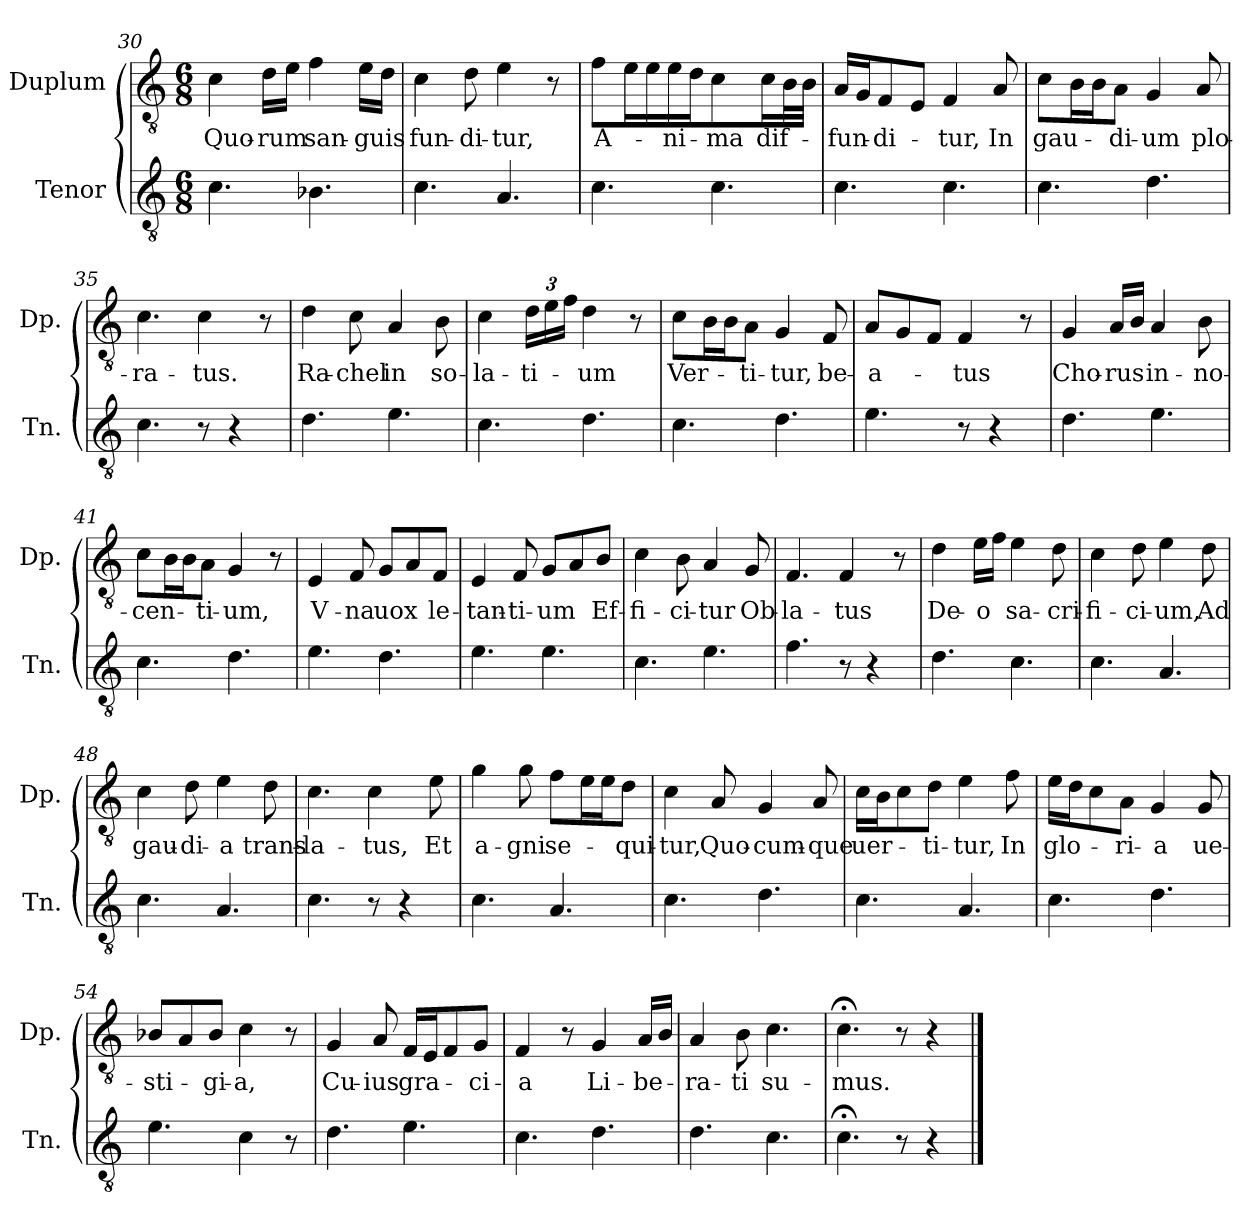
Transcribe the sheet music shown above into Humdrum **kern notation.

**kern	**kern	**text
*part2	*part1	*part1
*staff2	*staff1	*staff1
*I"Tenor	*I"Duplum	*
*I'Tn.	*I'Dp.	*
!!LO:LB:g=z
*clefGv2	*clefGv2	*
*k[]	*k[]	*
*M6/8	*M6/8	*
=30	=30	=30
!	!	!LO:LY:b
4.c\	4c\	Quo-
!	!	!LO:LY:b
.	16d\LL	-rum
.	16e\JJ	.
!	!	!LO:LY:b
4.B-X\	4f\	san-
!	!	!LO:LY:b
.	16e\LL	-guis
.	16d\JJ	.
=31	=31	=31
!	!	!LO:LY:b
4.c\	4c\	fun-
!	!	!LO:LY:b
.	8d\	-di-
!	!	!LO:LY:b
4.A/	4e\	-tur,
.	8r	.
=32	=32	=32
!	!	!LO:LY:b
4.c\	8f\L	A-
*	*tremolo	*
.	16e\	.
.	16e\	.
*	*Xtremolo	*
!	!	!LO:LY:b
.	16e\L	-ni-
.	16d\JJ	.
!	!	!LO:LY:b
4.c\	4c\	-ma
!	!	!LO:LY:b
.	16c\LL	dif-
*	*tremolo	*
.	32B\	.
.	32B\JJJ	.
*	*Xtremolo	*
=33	=33	=33
!	!	!LO:LY:b
4.c\	16A/LL	-fun-
.	16G/J	.
!	!	!LO:LY:b
.	8F/	-di-
.	8E/J	.
!	!	!LO:LY:b
4.c\	4F/	-tur,
!	!	!LO:LY:b
.	8A/	In
=34	=34	=34
!	!	!LO:LY:b
4.c\	8c\L	gau-
*	*tremolo	*
.	16B\	.
.	16B\	.
*	*Xtremolo	*
!	!	!LO:LY:b
.	8A\J	-di-
!	!	!LO:LY:b
4.d\	4G/	-um
!	!	!LO:LY:b
.	8A/	plo-
=35	=35	=35
!	!	!LO:LY:b
4.c\	4.c\	-ra-
!	!	!LO:LY:b
8r	4c\	-tus.
4r	.	.
.	8r	.
!!LO:LB:g=z
=36	=36	=36
!	!	!LO:LY:b
4.d\	4d\	Ra-
!	!	!LO:LY:b
.	8c\	-chel
!	!	!LO:LY:b
4.e\	4A/	in
!	!	!LO:LY:b
.	8B\	so-
=37	=37	=37
!	!	!LO:LY:b
4.c\	4c\	-la-
*	*Xbrackettup	*
!	!	!LO:LY:b
.	24d\LL	-ti-
.	24e\	.
.	24f\JJ	.
!	!	!LO:LY:b
4.d\	4d\	-um
.	8r	.
=38	=38	=38
!	!	!LO:LY:b
4.c\	8c\L	Ver-
*	*tremolo	*
.	16B\	.
.	16B\	.
*	*Xtremolo	*
!	!	!LO:LY:b
.	8A\J	-ti-
!	!	!LO:LY:b
4.d\	4G/	-tur,
!	!	!LO:LY:b
.	8F/	be-
=39	=39	=39
!	!	!LO:LY:b
4.e\	8A/L	-a-
.	8G/	.
.	8F/J	.
!	!	!LO:LY:b
8r	4F/	-tus
4r	.	.
.	8r	.
=40	=40	=40
!	!	!LO:LY:b
4.d\	4G/	Cho-
!	!	!LO:LY:b
.	16A/LL	-rus
.	16B/JJ	.
!	!	!LO:LY:b
4.e\	4A/	in-
!	!	!LO:LY:b
.	8B\	-no-
=41	=41	=41
!	!	!LO:LY:b
4.c\	8c\L	-cen-
*	*tremolo	*
.	16B\	.
.	16B\	.
*	*Xtremolo	*
!	!	!LO:LY:b
.	8A\J	-ti-
!	!	!LO:LY:b
4.d\	4G/	-um,
.	8r	.
=42	=42	=42
!	!	!LO:LY:b
4.e\	4E/	V-
!	!	!LO:LY:b
.	8F/	-na
!	!	!LO:LY:b
4.d\	8G/L	uox
.	8A/	.
!	!	!LO:LY:b
.	8F/J	le-
!!LO:LB:g=z
=43	=43	=43
!	!	!LO:LY:b
4.e\	4E/	-tan-
!	!	!LO:LY:b
.	8F/	-ti-
!	!	!LO:LY:b
4.e\	8G/L	-um
.	8A/	.
!	!	!LO:LY:b
.	8B/J	Ef-
=44	=44	=44
!	!	!LO:LY:b
4.c\	4c\	-fi-
!	!	!LO:LY:b
.	8B\	-ci-
!	!	!LO:LY:b
4.e\	4A/	-tur
!	!	!LO:LY:b
.	8G/	Ob-
=45	=45	=45
!	!	!LO:LY:b
4.f\	4.F/	-la-
!	!	!LO:LY:b
8r	4F/	-tus
4r	.	.
.	8r	.
=46	=46	=46
!	!	!LO:LY:b
4.d\	4d\	De-
!	!	!LO:LY:b
.	16e\LL	-o
.	16f\JJ	.
!	!	!LO:LY:b
4.c\	4e\	sa-
!	!	!LO:LY:b
.	8d\	-cri-
=47	=47	=47
!	!	!LO:LY:b
4.c\	4c\	-fi-
!	!	!LO:LY:b
.	8d\	-ci-
!	!	!LO:LY:b
4.A/	4e\	-um,
!	!	!LO:LY:b
.	8d\	Ad
=48	=48	=48
!	!	!LO:LY:b
4.c\	4c\	gau-
!	!	!LO:LY:b
.	8d\	-di-
!	!	!LO:LY:b
4.A/	4e\	-a
!	!	!LO:LY:b
.	8d\	trans-
=49	=49	=49
!	!	!LO:LY:b
4.c\	4.c\	-la-
!	!	!LO:LY:b
8r	4c\	-tus,
4r	.	.
!	!	!LO:LY:b
.	8e\	Et
!!LO:LB:g=z
=50	=50	=50
!	!	!LO:LY:b
4.c\	4g\	a-
!	!	!LO:LY:b
.	8g\	-gni
!	!	!LO:LY:b
4.A/	8f\L	se-
*	*tremolo	*
.	16e\	.
.	16e\	.
*	*Xtremolo	*
!	!	!LO:LY:b
.	8d\J	-qui-
=51	=51	=51
!	!	!LO:LY:b
4.c\	4c\	-tur,
!	!	!LO:LY:b
.	8A/	Quo-
!	!	!LO:LY:b
4.d\	4G/	-cum-
!	!	!LO:LY:b
.	8A/	-que
=52	=52	=52
!	!	!LO:LY:b
4.c\	16c\LL	uer-
.	16B\J	.
.	8c\	.
!	!	!LO:LY:b
.	8d\J	-ti-
!	!	!LO:LY:b
4.A/	4e\	-tur,
!	!	!LO:LY:b
.	8f\	In
=53	=53	=53
!	!	!LO:LY:b
4.c\	16e\LL	glo-
.	16d\J	.
.	8c\	.
!	!	!LO:LY:b
.	8A\J	-ri-
!	!	!LO:LY:b
4.d\	4G/	-a
!	!	!LO:LY:b
.	8G/	ue-
=54	=54	=54
!	!	!LO:LY:b
4.e\	8B-X/L	-sti-
.	8A/	.
!	!	!LO:LY:b
.	8B-/J	-gi-
!	!	!LO:LY:b
4c\	4c\	-a,
8r	8r	.
=55	=55	=55
!	!	!LO:LY:b
4.d\	4G/	Cu-
!	!	!LO:LY:b
.	8A/	-ius
!	!	!LO:LY:b
4.e\	16F/LL	gra-
.	16E/J	.
.	8F/	.
!	!	!LO:LY:b
.	8G/J	-ci-
!!LO:LB:g=z
=56	=56	=56
!	!	!LO:LY:b
4.c\	4F/	-a
.	8r	.
!	!	!LO:LY:b
4.d\	4G/	Li-
!	!	!LO:LY:b
.	16A/LL	-be-
.	16B/JJ	.
=57	=57	=57
!	!	!LO:LY:b
4.d\	4A/	-ra-
!	!	!LO:LY:b
.	8B\	-ti
!	!	!LO:LY:b
4.c\	4.c\	su-
=58	=58	=58
!	!	!LO:LY:b
4.c;<\	4.c;<\	-mus.
8r	8r	.
4r	4r	.
==	==	==
*-	*-	*-
